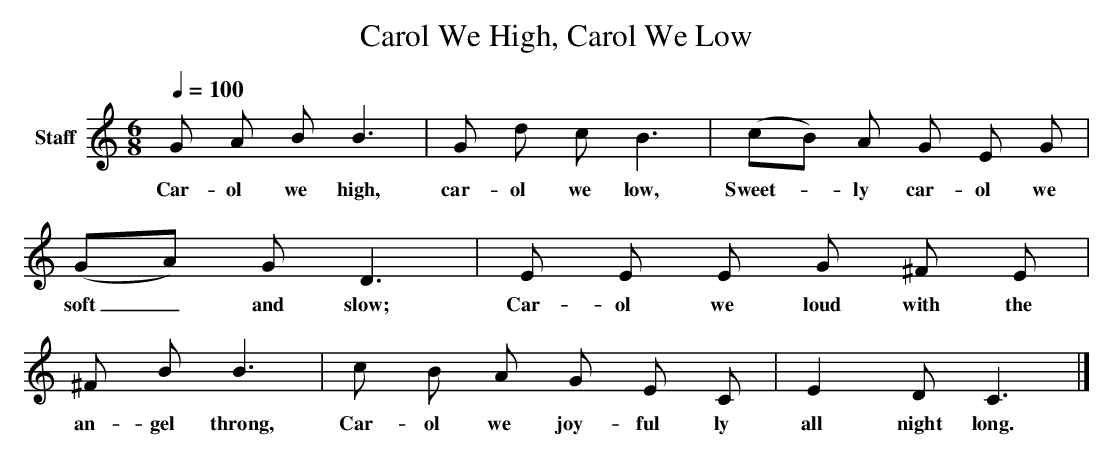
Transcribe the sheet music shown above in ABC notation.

X:1
T: Carol We High, Carol We Low
L: 1/4
M: 6/8
Q: 1/4=100
V: P1 name="Staff"
K: C
[V: P1]  G/ A/ B/ B3/ | G/ d/ c/ B3/ | (c/B/) A/ G/ E/ G/ | (G/A/) G/ D3/ | E/ E/ E/ G/ ^F/ E/ | ^F/ B/ B3/ | c/ B/ A/ G/ E/ C/ | E D/ C3/|]
w: Car- ol we high, car- ol we low, Sweet-_ ly car- ol we soft_ and slow; Car- ol we loud with the an- gel throng, Car- ol we joy- ful ly all night long.
